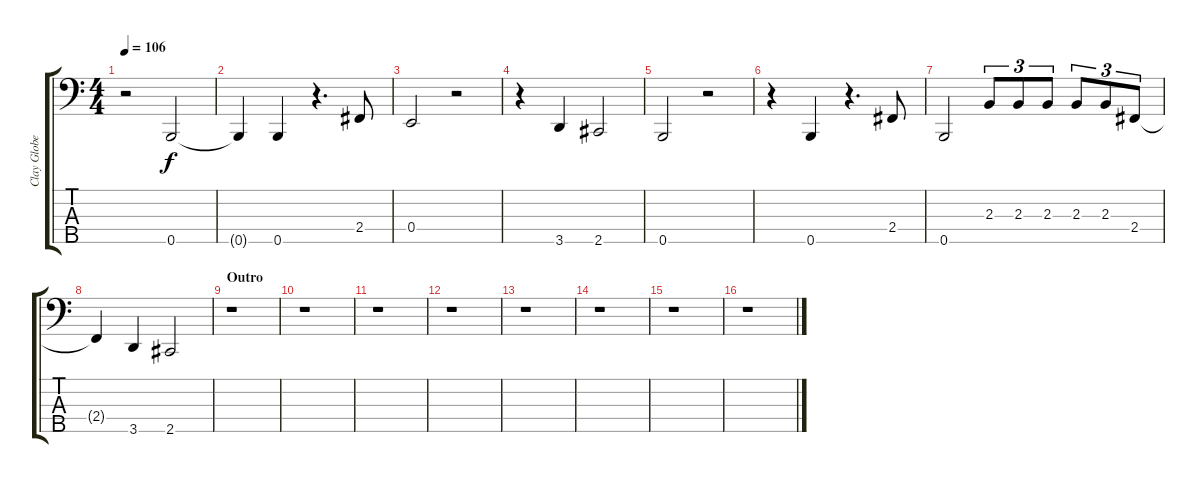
\track ("Clay Glober" "Clay Globe") {instrument slapbass1}
\staff {score tabs}
\tuning (G2 D2 A1 E1 B0) {hide}
\ts (4 4)
\tempo 106
\clef f4
\ks c
r.2{dy f} 0.5.2 |
0.5{t}.4 0.5.4 r.4{d} 2.4.8 |
0.4.2 r.2 |
r.4 3.5.4 2.5.2 |
0.5.2 r.2 |
r.4 0.5.4 r.4{d} 2.4.8 |
0.5.2 2.3.8{tu (3 2)} 2.3.8{tu (3 2)} 2.3.8{tu (3 2)} 2.3.8{tu (3 2)} 2.3.8{tu (3 2)} 2.4.8{tu (3 2)} |
2.4{t}.4 3.5.4 2.5.2 |
\section ("" "Outro")
r.1 |
r.1 |
r.1 |
r.1 |
r.1 |
r.1 |
r.1 |
r.1
